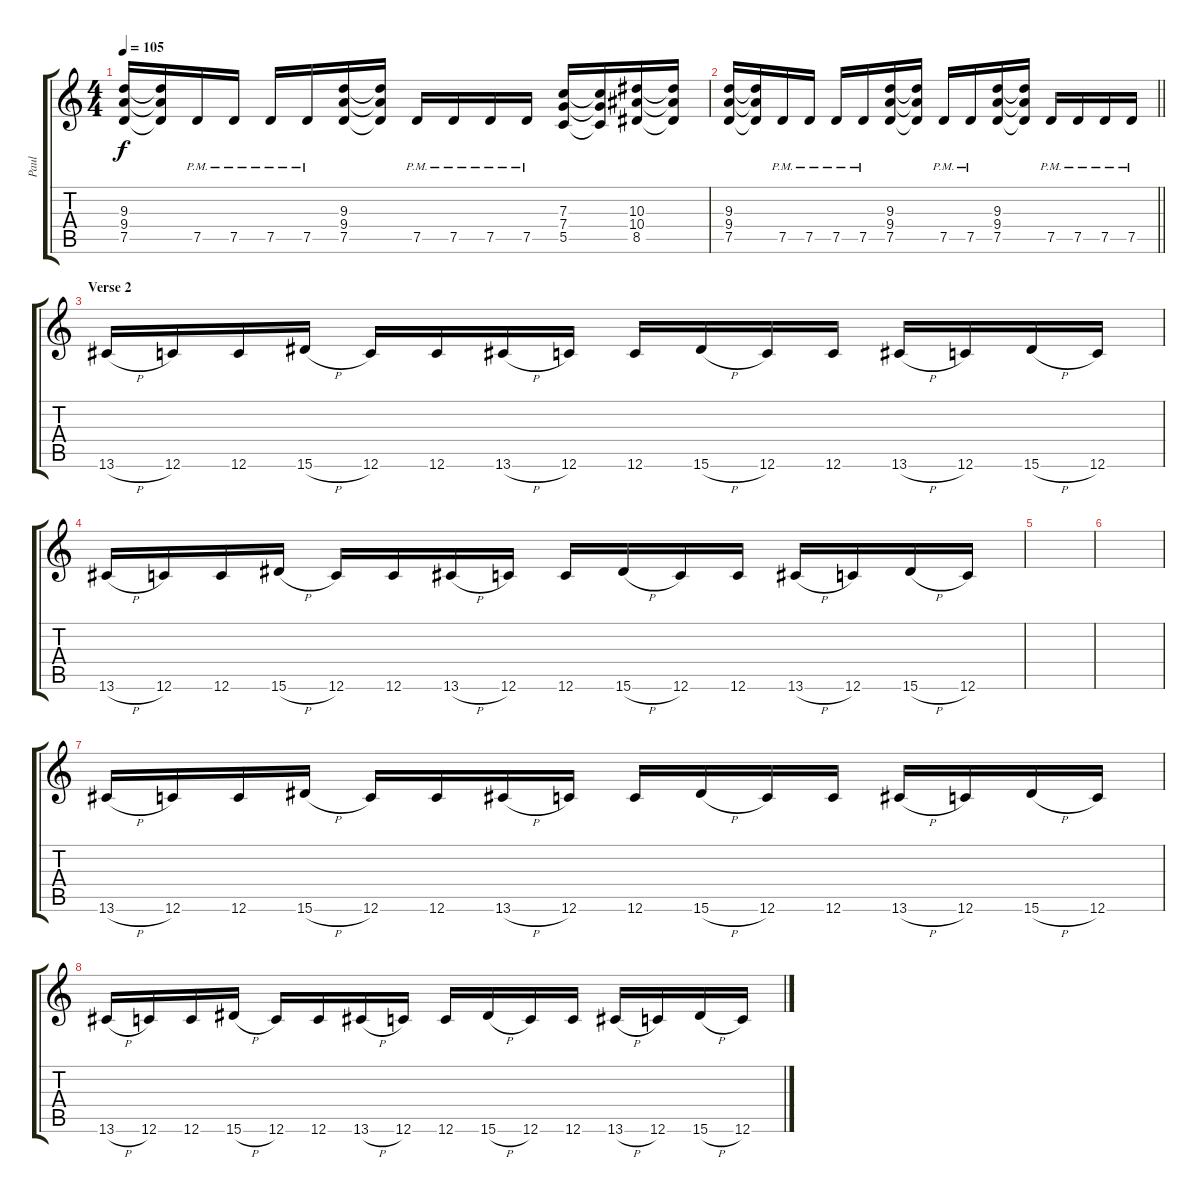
\track ("Paul" "Paul") {instrument distortionguitar}
\staff {score tabs}
\tuning (D4 A3 F3 C3 G2 C2) {hide}
\ts (4 4)
\tempo 105
\clef g2
\ks c
(9.3 9.4 7.5).16{dy f} (9.3{t} 9.4{t} 7.5{t}).16 7.5{pm}.16 7.5{pm}.16 7.5{pm}.16 7.5{pm}.16 (9.3 9.4 7.5).16 (9.3{t} 9.4{t} 7.5{t}).16 7.5{pm}.16 7.5{pm}.16 7.5{pm}.16 7.5{pm}.16 (7.3 7.4 5.5).16 (7.3{t} 7.4{t} 5.5{t}).16 (10.3 10.4 8.5).16 (10.3{t} 10.4{t} 8.5{t}).16 |
\barLineRight lightlight
(9.3 9.4 7.5).16 (9.3{t} 9.4{t} 7.5{t}).16 7.5{pm}.16 7.5{pm}.16 7.5{pm}.16 7.5{pm}.16 (9.3 9.4 7.5).16 (9.3{t} 9.4{t} 7.5{t}).16 7.5{pm}.16 7.5{pm}.16 (9.3 9.4 7.5).16 (9.3{t} 9.4{t} 7.5{t}).16 7.5{pm}.16 7.5{pm}.16 7.5{pm}.16 7.5{pm}.16 |
\section ("" "Verse 2")
13.6{h}.16 12.6.16 12.6.16 15.6{h}.16 12.6.16 12.6.16 13.6{h}.16 12.6.16 12.6.16 15.6{h}.16 12.6.16 12.6.16 13.6{h}.16 12.6.16 15.6{h}.16 12.6.16 |
13.6{h}.16 12.6.16 12.6.16 15.6{h}.16 12.6.16 12.6.16 13.6{h}.16 12.6.16 12.6.16 15.6{h}.16 12.6.16 12.6.16 13.6{h}.16 12.6.16 15.6{h}.16 12.6.16 |
|
|
13.6{h}.16 12.6.16 12.6.16 15.6{h}.16 12.6.16 12.6.16 13.6{h}.16 12.6.16 12.6.16 15.6{h}.16 12.6.16 12.6.16 13.6{h}.16 12.6.16 15.6{h}.16 12.6.16 |
13.6{h}.16 12.6.16 12.6.16 15.6{h}.16 12.6.16 12.6.16 13.6{h}.16 12.6.16 12.6.16 15.6{h}.16 12.6.16 12.6.16 13.6{h}.16 12.6.16 15.6{h}.16 12.6.16
